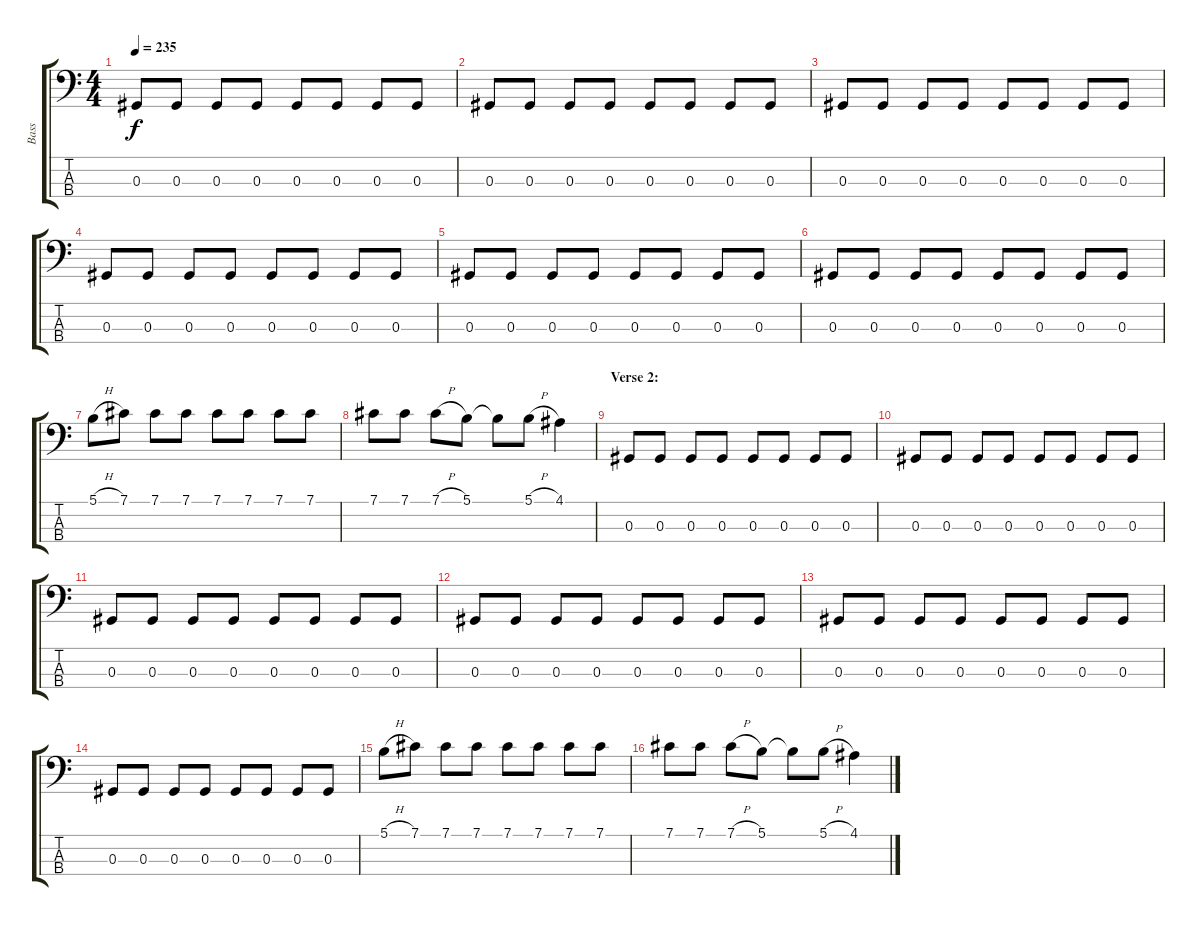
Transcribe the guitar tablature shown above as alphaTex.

\track ("Bass" "Bass") {instrument electricbassfinger}
\staff {score tabs}
\tuning (Gb2 Db2 Ab1 Eb1) {hide}
\ts (4 4)
\tempo 235
\clef f4
\ks c
0.3.8{dy f} 0.3.8 0.3.8 0.3.8 0.3.8 0.3.8 0.3.8 0.3.8 |
0.3.8 0.3.8 0.3.8 0.3.8 0.3.8 0.3.8 0.3.8 0.3.8 |
0.3.8 0.3.8 0.3.8 0.3.8 0.3.8 0.3.8 0.3.8 0.3.8 |
0.3.8 0.3.8 0.3.8 0.3.8 0.3.8 0.3.8 0.3.8 0.3.8 |
0.3.8 0.3.8 0.3.8 0.3.8 0.3.8 0.3.8 0.3.8 0.3.8 |
0.3.8 0.3.8 0.3.8 0.3.8 0.3.8 0.3.8 0.3.8 0.3.8 |
5.1{h}.8 7.1.8 7.1.8 7.1.8 7.1.8 7.1.8 7.1.8 7.1.8 |
7.1.8 7.1.8 7.1{h}.8 5.1.8 5.1{t}.8 5.1{h}.8 4.1.4 |
\section ("" "Verse 2:")
0.3.8 0.3.8 0.3.8 0.3.8 0.3.8 0.3.8 0.3.8 0.3.8 |
0.3.8 0.3.8 0.3.8 0.3.8 0.3.8 0.3.8 0.3.8 0.3.8 |
0.3.8 0.3.8 0.3.8 0.3.8 0.3.8 0.3.8 0.3.8 0.3.8 |
0.3.8 0.3.8 0.3.8 0.3.8 0.3.8 0.3.8 0.3.8 0.3.8 |
0.3.8 0.3.8 0.3.8 0.3.8 0.3.8 0.3.8 0.3.8 0.3.8 |
0.3.8 0.3.8 0.3.8 0.3.8 0.3.8 0.3.8 0.3.8 0.3.8 |
5.1{h}.8 7.1.8 7.1.8 7.1.8 7.1.8 7.1.8 7.1.8 7.1.8 |
7.1.8 7.1.8 7.1{h}.8 5.1.8 5.1{t}.8 5.1{h}.8 4.1.4
